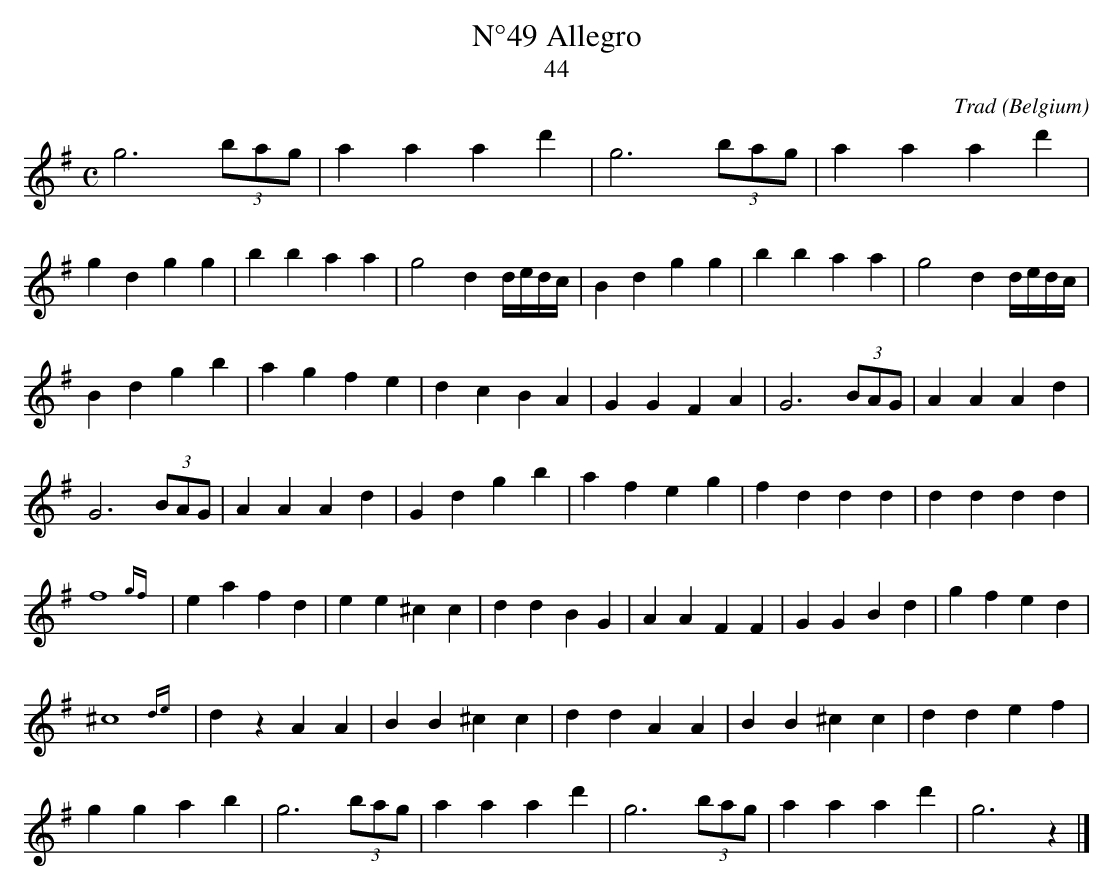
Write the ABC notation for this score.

X:1
T:N°49 Allegro
T:44
C:Trad
O:Belgium
M:C
L:1/8
K:Gmaj
g6 (3bag|a2a2 a2d'2|g6 (3bag|a2a2 a2d'2|
g2d2 g2g2|b2b2 a2a2|g4 d2d/e/d/c/|B2d2 g2g2|b2b2 a2a2|g4 d2d/e/d/c/|
B2d2 g2b2|a2g2 f2e2|d2c2 B2A2|G2G2 F2A2|G6 (3BAG|A2A2 A2d2|
G6 (3BAG|A2A2 A2d2|G2d2 g2b2|a2f2 e2g2|f2d2 d2d2|d2d2 d2d2|
f8{gf}|e2a2 f2d2|e2e2 ^c2c2|d2d2 B2G2|A2A2 F2F2|G2G2 B2d2|g2f2 e2d2|
^c8{de}|d2z2 A2A2|B2B2 ^c2c2|d2d2 A2A2|B2B2 ^c2c2|d2d2 e2f2|
g2g2 a2b2|g6 (3bag|a2a2 a2d'2|g6 (3bag|a2a2 a2d'2|g6z2|]
